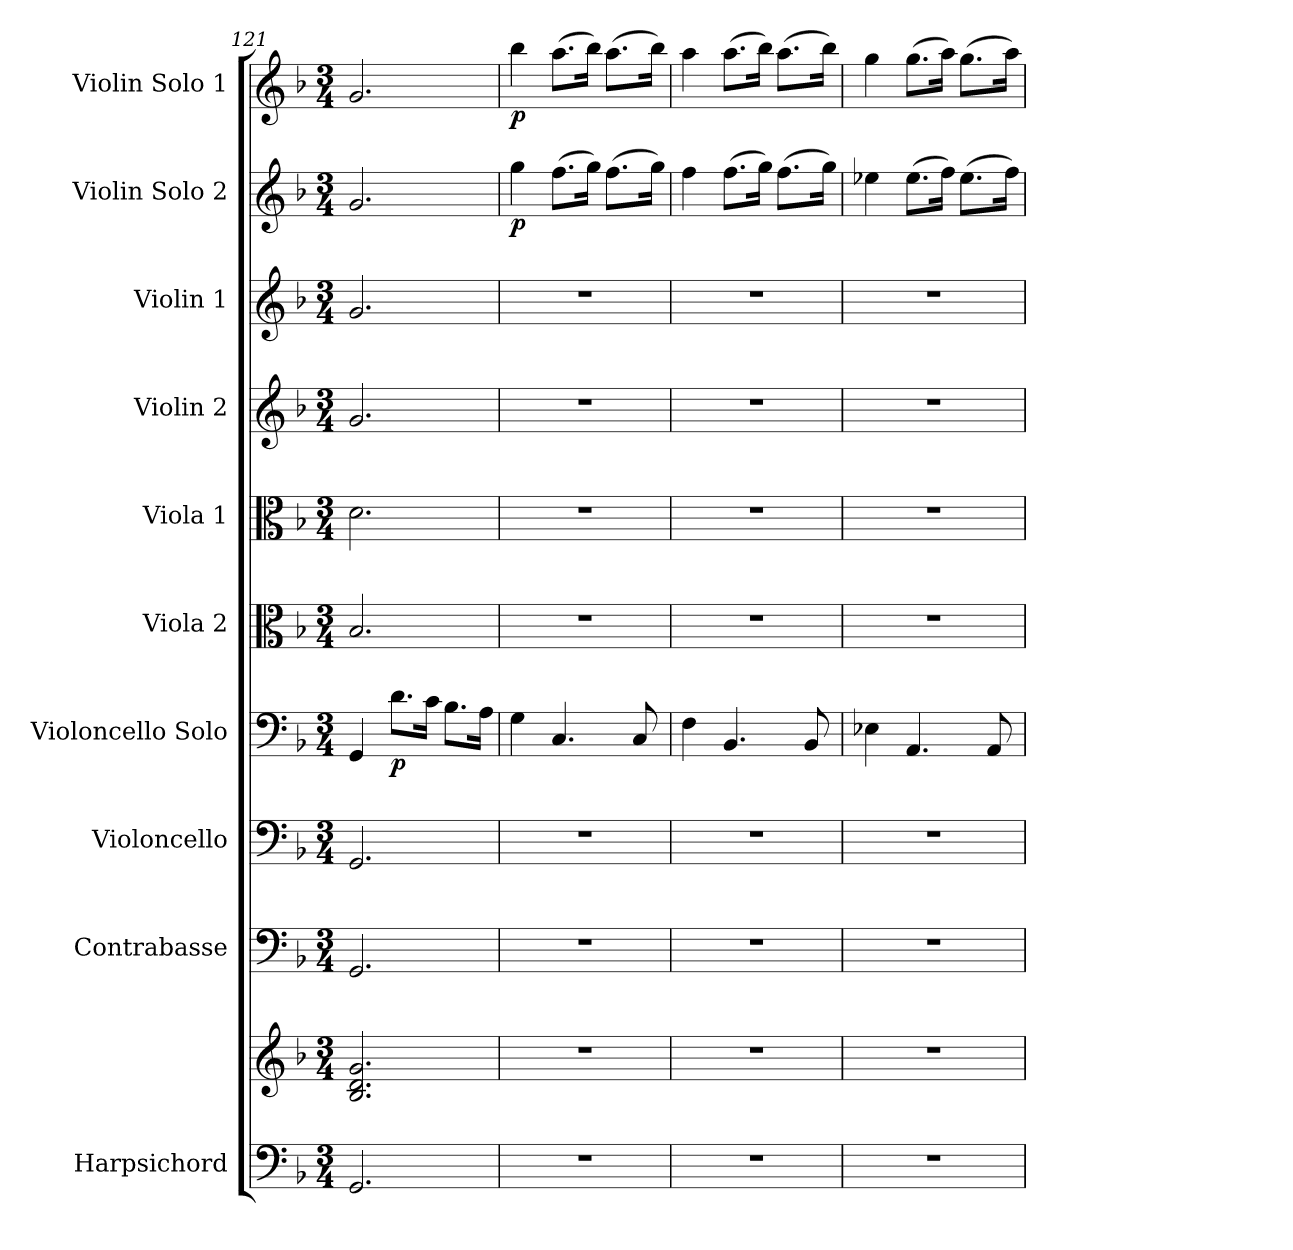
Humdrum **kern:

**kern	**kern	**kern	**kern	**kern	**dynam	**kern	**kern	**kern	**kern	**kern	**dynam	**kern	**dynam
*part10	*part10	*part9	*part8	*part7	*part7	*part6	*part5	*part4	*part3	*part2	*part2	*part1	*part1
*staff11	*staff10	*staff9	*staff8	*staff7	*staff7	*staff6	*staff5	*staff4	*staff3	*staff2	*staff2	*staff1	*staff1
*I"Harpsichord	*	*I"Contrabasse	*I"Violoncello	*I"Violoncello Solo	*	*I"Viola 2	*I"Viola 1	*I"Violin 2	*I"Violin 1	*I"Violin Solo 2	*	*I"Violin Solo 1	*
*I'Hch.	*	*I'Cbs.	*	*I'Vc.	*	*	*	*	*	*I'Vln.	*	*I'Vln.	*
*clefF4	*clefG2	*clefF4	*clefF4	*clefF4	*	*clefC3	*clefC3	*clefG2	*clefG2	*clefG2	*	*clefG2	*
*	*	*ITrd7c12	*	*	*	*	*	*	*	*	*	*	*
*k[b-]	*k[b-]	*k[b-]	*k[b-]	*k[b-]	*	*k[b-]	*k[b-]	*k[b-]	*k[b-]	*k[b-]	*	*k[b-]	*
*M3/4	*M3/4	*M3/4	*M3/4	*M3/4	*	*M3/4	*M3/4	*M3/4	*M3/4	*M3/4	*	*M3/4	*
=121	=121	=121	=121	=121	=121	=121	=121	=121	=121	=121	=121	=121	=121
2.GG/	2.B-/ 2.d/ 2.g/	2.GGG/	2.GG/	4GG/	.	2.B-/	2.d\	2.g/	2.g/	2.g/	.	2.g/	.
!	!	!	!	!	!LO:DY:b	!	!	!	!	!	!	!	!
.	.	.	.	8.d\L	p	.	.	.	.	.	.	.	.
.	.	.	.	16c\Jk	.	.	.	.	.	.	.	.	.
.	.	.	.	8.B-\L	.	.	.	.	.	.	.	.	.
.	.	.	.	16A\Jk	.	.	.	.	.	.	.	.	.
=122	=122	=122	=122	=122	=122	=122	=122	=122	=122	=122	=122	=122	=122
!	!	!	!	!	!	!	!	!	!	!	!LO:DY:b	!	!LO:DY:b
2.r	2.r	2.r	2.r	4G\	.	2.r	2.r	2.r	2.r	4gg\	p	4bb-\	p
.	.	.	.	4.C/	.	.	.	.	.	(>8.ff\L	.	(>8.aa\L	.
.	.	.	.	.	.	.	.	.	.	16gg\Jk)	.	16bb-\Jk)	.
.	.	.	.	.	.	.	.	.	.	(>8.ff\L	.	(>8.aa\L	.
.	.	.	.	8C/	.	.	.	.	.	.	.	.	.
.	.	.	.	.	.	.	.	.	.	16gg\Jk)	.	16bb-\Jk)	.
=123	=123	=123	=123	=123	=123	=123	=123	=123	=123	=123	=123	=123	=123
2.r	2.r	2.r	2.r	4F\	.	2.r	2.r	2.r	2.r	4ff\	.	4aa\	.
.	.	.	.	4.BB-/	.	.	.	.	.	(>8.ff\L	.	(>8.aa\L	.
.	.	.	.	.	.	.	.	.	.	16gg\Jk)	.	16bb-\Jk)	.
.	.	.	.	.	.	.	.	.	.	(>8.ff\L	.	(>8.aa\L	.
.	.	.	.	8BB-/	.	.	.	.	.	.	.	.	.
.	.	.	.	.	.	.	.	.	.	16gg\Jk)	.	16bb-\Jk)	.
=124	=124	=124	=124	=124	=124	=124	=124	=124	=124	=124	=124	=124	=124
2.r	2.r	2.r	2.r	4E-X\	.	2.r	2.r	2.r	2.r	4ee-X\	.	4gg\	.
.	.	.	.	4.AA/	.	.	.	.	.	(>8.ee-\L	.	(>8.gg\L	.
.	.	.	.	.	.	.	.	.	.	16ff\Jk)	.	16aa\Jk)	.
.	.	.	.	.	.	.	.	.	.	(>8.ee-\L	.	(>8.gg\L	.
.	.	.	.	8AA/	.	.	.	.	.	.	.	.	.
.	.	.	.	.	.	.	.	.	.	16ff\Jk)	.	16aa\Jk)	.
=	=	=	=	=	=	=	=	=	=	=	=	=	=
*-	*-	*-	*-	*-	*-	*-	*-	*-	*-	*-	*-	*-	*-
